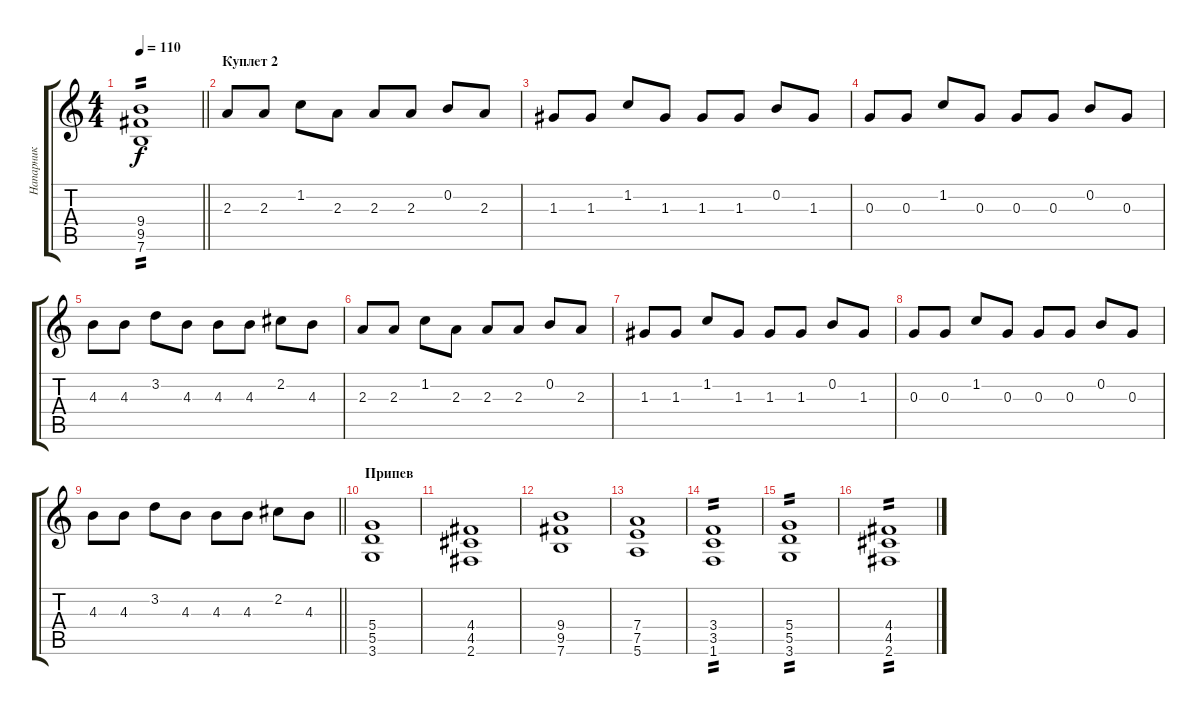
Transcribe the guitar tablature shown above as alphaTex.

\track ("Напарник" "Напарник") {instrument acousticguitarnylon}
\staff {score tabs}
\tuning (E4 B3 G3 D3 A2 E2) {hide}
\ts (4 4)
\tempo 110
\clef g2
\barLineRight lightlight
\ks c
(9.4 9.5 7.6).1{tp 2 dy f instrument distortionguitar} |
\section ("" "Куплет 2")
2.3.8{instrument acousticguitarnylon} 2.3.8 1.2.8 2.3.8 2.3.8 2.3.8 0.2.8 2.3.8 |
1.3.8 1.3.8 1.2.8 1.3.8 1.3.8 1.3.8 0.2.8 1.3.8 |
0.3.8 0.3.8 1.2.8 0.3.8 0.3.8 0.3.8 0.2.8 0.3.8 |
4.3.8 4.3.8 3.2.8 4.3.8 4.3.8 4.3.8 2.2.8 4.3.8 |
2.3.8 2.3.8 1.2.8 2.3.8 2.3.8 2.3.8 0.2.8 2.3.8 |
1.3.8 1.3.8 1.2.8 1.3.8 1.3.8 1.3.8 0.2.8 1.3.8 |
0.3.8 0.3.8 1.2.8 0.3.8 0.3.8 0.3.8 0.2.8 0.3.8 |
\barLineRight lightlight
4.3.8 4.3.8 3.2.8 4.3.8 4.3.8 4.3.8 2.2.8 4.3.8 |
\section ("" "Припев")
(5.4 5.5 3.6).1{balance 0 instrument distortionguitar} |
(4.4 4.5 2.6).1{balance 0 instrument distortionguitar} |
(9.4 9.5 7.6).1{balance 0 instrument distortionguitar} |
(7.4 7.5 5.6).1{volume 13 balance 0 instrument distortionguitar} |
(3.4 3.5 1.6).1{tp 2 balance 0 instrument distortionguitar} |
(5.4 5.5 3.6).1{tp 2 volume 13 balance 0 instrument distortionguitar} |
(4.4 4.5 2.6).1{tp 2 balance 0 instrument distortionguitar}
